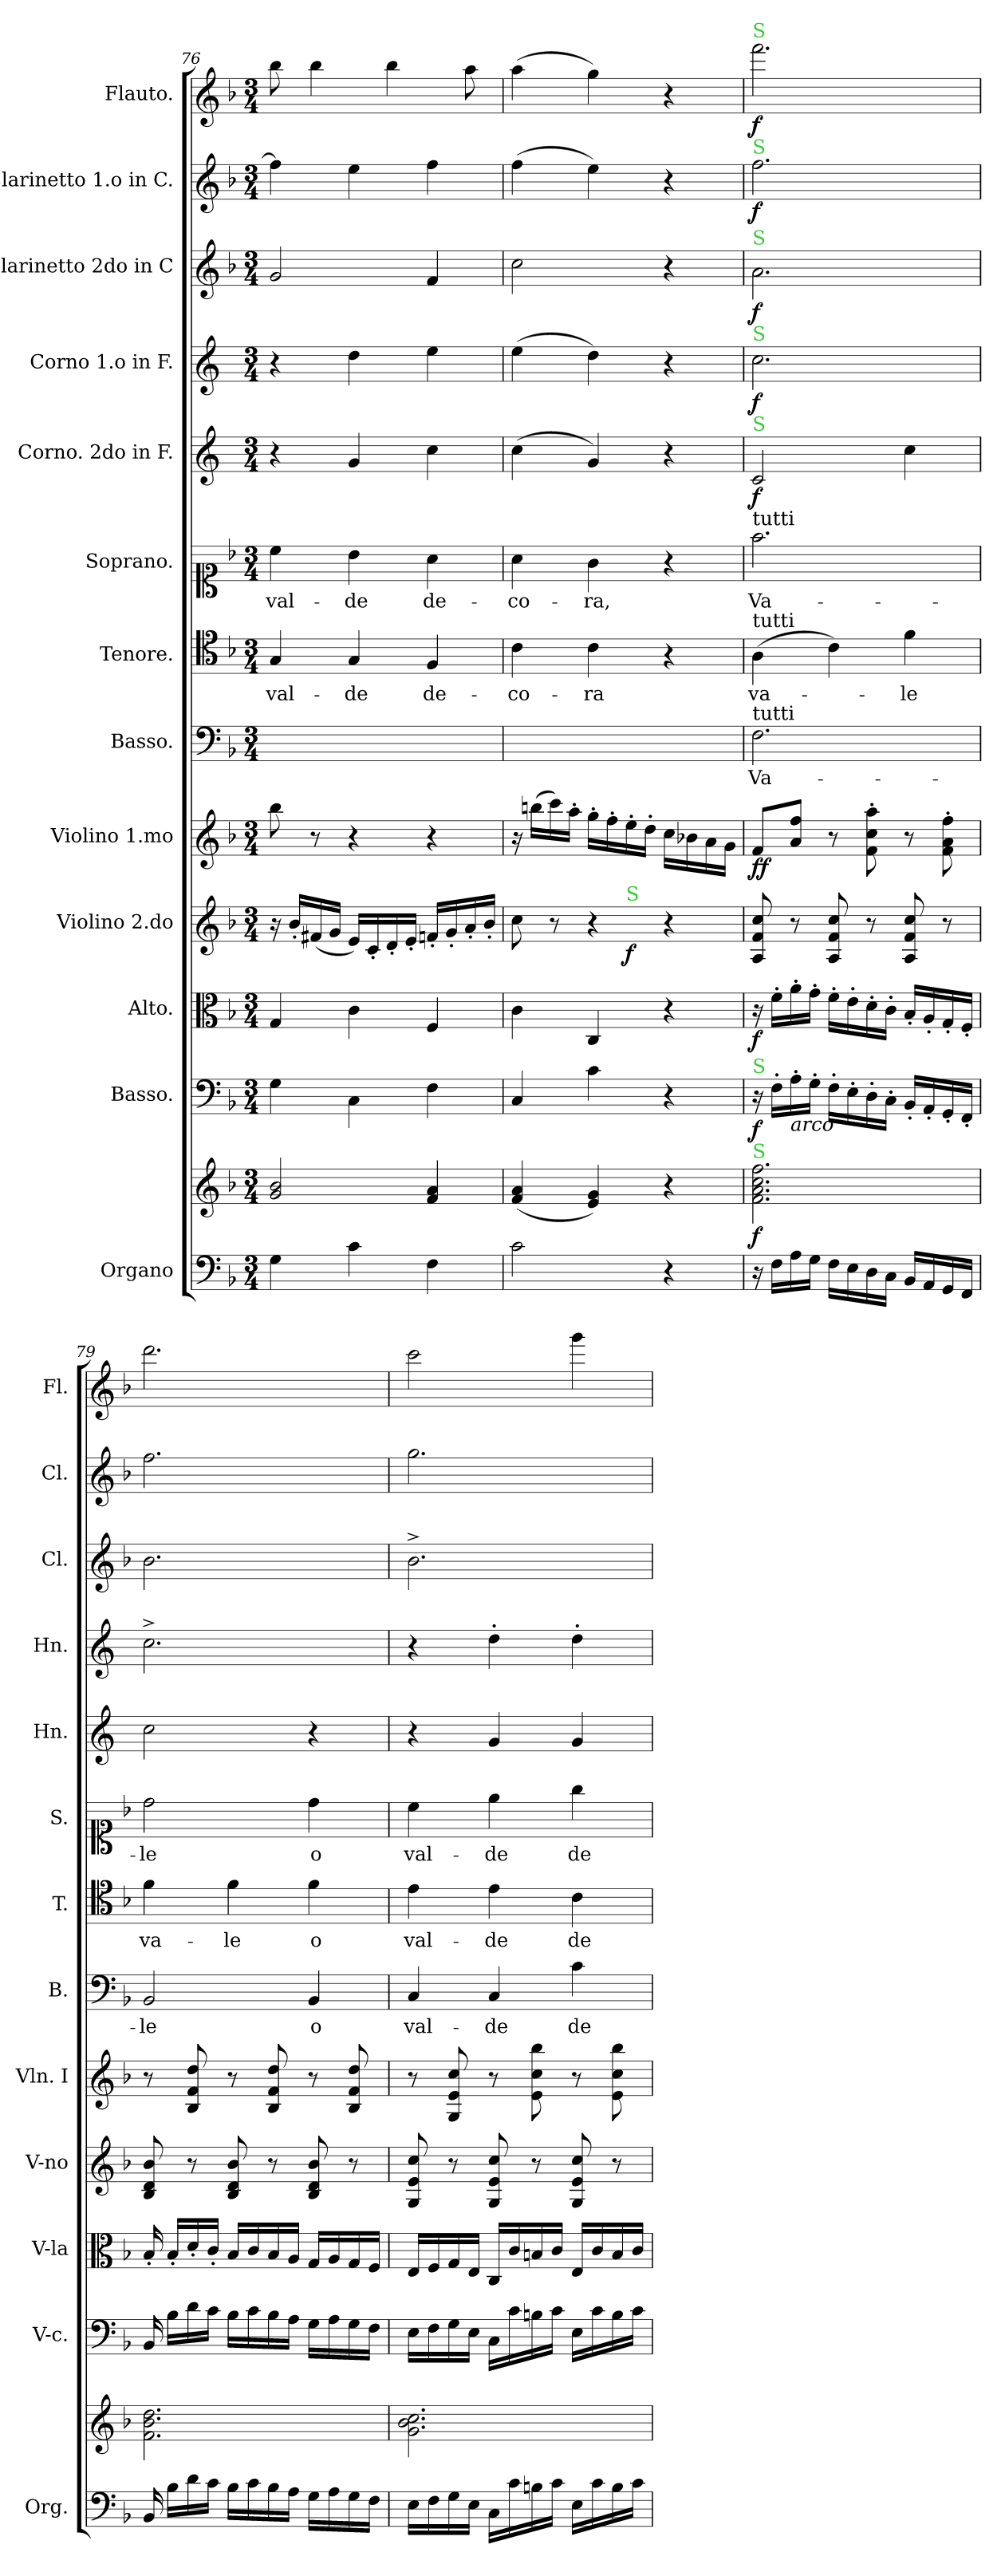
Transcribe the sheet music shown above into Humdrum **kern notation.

**kern	**kern	**dynam	**kern	**dynam	**kern	**dynam	**kern	**dynam	**kern	**dynam	**kern	**text	**kern	**text	**kern	**text	**kern	**dynam	**kern	**dynam	**kern	**dynam	**kern	**dynam	**kern	**dynam
*part13	*part13	*part13	*part12	*part12	*part11	*part11	*part10	*part10	*part9	*part9	*part8	*part8	*part7	*part7	*part6	*part6	*part5	*part5	*part4	*part4	*part3	*part3	*part2	*part2	*part1	*part1
*staff14	*staff13	*staff13/14	*staff12	*staff12	*staff11	*staff11	*staff10	*staff10	*staff9	*staff9	*staff8	*staff8	*staff7	*staff7	*staff6	*staff6	*staff5	*staff5	*staff4	*staff4	*staff3	*staff3	*staff2	*staff2	*staff1	*staff1
*I"Organo	*	*	*I"Basso.	*	*I"Alto.	*	*I"Violino 2.do	*	*I"Violino 1.mo	*	*I"Basso.	*	*I"Tenore.	*	*I"Soprano.	*	*I"Corno. 2do in F.	*	*I"Corno 1.o in F.	*	*I"Clarinetto 2do in C	*	*I"Clarinetto 1.o in C.	*	*I"Flauto.	*
*I'Org.	*	*	*I'V-c.	*	*I'V-la	*	*I'V-no	*	*I'Vln. I	*	*I'B.	*	*I'T.	*	*I'S.	*	*I'Hn.	*	*I'Hn.	*	*I'Cl.	*	*I'Cl.	*	*I'Fl.	*
*clefF4	*clefG2	*	*clefF4	*	*clefC3	*	*clefG2	*	*clefG2	*	*clefF4	*	*clefC4	*	*clefC1	*	*clefG2	*	*clefG2	*	*clefG2	*	*clefG2	*	*clefG2	*
*	*	*	*	*	*	*	*	*	*	*	*	*	*	*	*	*	*ITrd4c7	*	*ITrd4c7	*	*	*	*	*	*	*
*k[b-]	*k[b-]	*	*k[b-]	*	*k[b-]	*	*k[b-]	*	*k[b-]	*	*k[b-]	*	*k[b-]	*	*k[b-]	*	*k[b-]	*	*k[b-]	*	*k[b-]	*	*k[b-]	*	*k[b-]	*
*F:	*F:	*	*F:	*	*F:	*	*F:	*	*F:	*	*F:	*	*	*	*F:	*	*	*	*	*	*F:	*	*F:	*	*F:	*
*M3/4	*M3/4	*	*M3/4	*	*M3/4	*	*M3/4	*	*M3/4	*	*M3/4	*	*M3/4	*	*M3/4	*	*M3/4	*	*M3/4	*	*M3/4	*	*M3/4	*	*M3/4	*
=76	=76	=76	=76	=76	=76	=76	=76	=76	=76	=76	=76	=76	=76	=76	=76	=76	=76	=76	=76	=76	=76	=76	=76	=76	=76	=76
4G\	2g/ 2b-/	.	4G\	.	4G/	.	16r	.	8bb-\	.	2.ryy	.	4G/	val-	4cc\	val-	4r	.	4r	.	2g/	.	4ff\]	.	8bb-\	.
.	.	.	.	.	.	.	16b-'/LL	.	.	.	.	.	.	.	.	.	.	.	.	.	.	.	.	.	.	.
.	.	.	.	.	.	.	(16f#X/	.	8r	.	.	.	.	.	.	.	.	.	.	.	.	.	.	.	4bb-\	.
.	.	.	.	.	.	.	16g/JJ	.	.	.	.	.	.	.	.	.	.	.	.	.	.	.	.	.	.	.
4c\	.	.	4C\	.	4c\	.	16e/LL)	.	4r	.	.	.	4G/	-de	4b-\	-de	4c/	.	4g\	.	.	.	4ee\	.	.	.
.	.	.	.	.	.	.	16c'/	.	.	.	.	.	.	.	.	.	.	.	.	.	.	.	.	.	.	.
.	.	.	.	.	.	.	16d'/	.	.	.	.	.	.	.	.	.	.	.	.	.	.	.	.	.	4bb-\	.
.	.	.	.	.	.	.	16e'/JJ	.	.	.	.	.	.	.	.	.	.	.	.	.	.	.	.	.	.	.
4F\	4f/ 4a/	.	4F\	.	4F/	.	16fn'/LL	.	4r	.	.	.	4F/	de-	4a\	de-	4f\	.	4a\	.	4f/	.	4ff\	.	.	.
.	.	.	.	.	.	.	16g'/	.	.	.	.	.	.	.	.	.	.	.	.	.	.	.	.	.	.	.
.	.	.	.	.	.	.	16a'/	.	.	.	.	.	.	.	.	.	.	.	.	.	.	.	.	.	8aa\	.
.	.	.	.	.	.	.	16b-'/JJ	.	.	.	.	.	.	.	.	.	.	.	.	.	.	.	.	.	.	.
=77	=77	=77	=77	=77	=77	=77	=77	=77	=77	=77	=77	=77	=77	=77	=77	=77	=77	=77	=77	=77	=77	=77	=77	=77	=77	=77
*	*	*	*	*	*	*	*^	*	*	*	*	*	*	*	*	*	*	*	*	*	*	*	*	*	*	*
2c\	(4f/ 4a/	.	4C/	.	4c\	.	8cc\	4.ryy	.	16r	.	2.ryy	.	4c\	-co-	4a\	-co-	(4f\	.	(4a\	.	2cc\	.	(4ff\	.	(4aa\	.
.	.	.	.	.	.	.	.	.	.	(16bbn\LL	.	.	.	.	.	.	.	.	.	.	.	.	.	.	.	.	.
.	.	.	.	.	.	.	8r	.	.	16ccc\)	.	.	.	.	.	.	.	.	.	.	.	.	.	.	.	.	.
.	.	.	.	.	.	.	.	.	.	16aa'\JJ	.	.	.	.	.	.	.	.	.	.	.	.	.	.	.	.	.
.	4e/ 4g/)	.	4c\	.	4C/	.	4r	.	.	16gg'\LL	.	.	.	4c\	-ra	4g\	-ra,	4c/)	.	4g\)	.	.	.	4ee\)	.	4gg\)	.
.	.	.	.	.	.	.	.	.	.	16ff'\	.	.	.	.	.	.	.	.	.	.	.	.	.	.	.	.	.
!	!	!	!	!	!	!	!	!LO:TX:a:color=limegreen:t=S	!	!	!	!	!	!	!	!	!	!	!	!	!	!	!	!	!	!	!
.	.	.	.	.	.	.	.	4.ryy	f	16ee'\	.	.	.	.	.	.	.	.	.	.	.	.	.	.	.	.	.
.	.	.	.	.	.	.	.	.	.	16dd'\JJ	.	.	.	.	.	.	.	.	.	.	.	.	.	.	.	.	.
4r	4r	.	4r	.	4r	.	4r	.	.	16cc\LL	.	.	.	4r	.	4r	.	4r	.	4r	.	4r	.	4r	.	4r	.
.	.	.	.	.	.	.	.	.	.	16b-X\	.	.	.	.	.	.	.	.	.	.	.	.	.	.	.	.	.
.	.	.	.	.	.	.	.	.	.	16a\	.	.	.	.	.	.	.	.	.	.	.	.	.	.	.	.	.
.	.	.	.	.	.	.	.	.	.	16g\JJ	.	.	.	.	.	.	.	.	.	.	.	.	.	.	.	.	.
=78	=78	=78	=78	=78	=78	=78	=78	=78	=78	=78	=78	=78	=78	=78	=78	=78	=78	=78	=78	=78	=78	=78	=78	=78	=78	=78	=78
!	!	!	!	!	!	!	!	!	!	!	!	!	!	!	!	!	!	!	!	!	!	!	!	!	!	!LO:TX:a:color=limegreen:t=S	!
!	!	!	!	!	!	!	!	!	!	!	!	!	!	!	!	!	!	!	!	!	!	!	!	!LO:TX:a:color=limegreen:t=S	!	!	!
!	!	!	!	!	!	!	!	!	!	!	!	!	!	!	!	!	!	!	!	!	!	!LO:TX:a:color=limegreen:t=S	!	!	!	!	!
!	!	!	!	!	!	!	!	!	!	!	!	!	!	!	!	!	!	!	!	!LO:TX:a:color=limegreen:t=S	!	!	!	!	!	!	!
!	!	!	!	!	!	!	!	!	!	!	!	!	!	!	!	!	!	!LO:TX:a:color=limegreen:t=S	!	!	!	!	!	!	!	!	!
!	!	!	!	!	!	!	!	!	!	!	!	!	!	!	!	!LO:TX:a:t=tutti	!	!	!	!	!	!	!	!	!	!	!
!	!	!	!	!	!	!	!	!	!	!	!	!	!	!LO:TX:a:t=tutti	!	!	!	!	!	!	!	!	!	!	!	!	!
!	!	!	!	!	!	!	!	!	!	!	!	!LO:TX:a:t=tutti	!	!	!	!	!	!	!	!	!	!	!	!	!	!	!
!	!	!	!LO:TX:a:color=limegreen:t=S	!	!	!	!	!	!	!	!	!	!	!	!	!	!	!	!	!	!	!	!	!	!	!	!
!	!LO:TX:a:color=limegreen:t=S	!	!	!	!	!	!	!	!	!	!	!	!	!	!	!	!	!	!	!	!	!	!	!	!	!	!
!	!	!LO:DY:b	!	!	!	!	!	!	!	!	!LO:DY:b	!	!	!	!	!	!	!	!	!	!	!	!	!	!	!	!
*	*	*	*	*	*	*	*v	*v	*	*	*	*	*	*	*	*	*	*	*	*	*	*	*	*	*	*	*
16r	2.f\ 2.a\ 2.cc\ 2.ff\	f	16r	f	16r	f	8A/ 8f/ 8cc/	.	8f/L	ff	2.F\	Va-	(4A\	va-	2.ff\	Va-	2F/	f	2.f\	f	2.a\	f	2.ff\	f	2.fff\	f
16F\LL	.	.	16F'\LL	.	16f'\LL	.	.	.	.	.	.	.	.	.	.	.	.	.	.	.	.	.	.	.	.	.
!	!	!	!LO:TX:b:i:t=arco	!	!	!	!	!	!	!	!	!	!	!	!	!	!	!	!	!	!	!	!	!	!	!
16A\	.	.	16A'\	.	16a'\	.	8r	.	8a/ 8ff/J	.	.	.	.	.	.	.	.	.	.	.	.	.	.	.	.	.
16G\JJ	.	.	16G'\JJ	.	16g'\JJ	.	.	.	.	.	.	.	.	.	.	.	.	.	.	.	.	.	.	.	.	.
16F\LL	.	.	16F'\LL	.	16f'\LL	.	8A/ 8f/ 8cc/	.	8r	.	.	.	4c\)	.	.	.	.	.	.	.	.	.	.	.	.	.
16E\	.	.	16E'\	.	16e'\	.	.	.	.	.	.	.	.	.	.	.	.	.	.	.	.	.	.	.	.	.
16D\	.	.	16D'\	.	16d'\	.	8r	.	8f'\ 8cc'\ 8aa'\	.	.	.	.	.	.	.	.	.	.	.	.	.	.	.	.	.
16C\JJ	.	.	16C'\JJ	.	16c'\JJ	.	.	.	.	.	.	.	.	.	.	.	.	.	.	.	.	.	.	.	.	.
16BB-/LL	.	.	16BB-'/LL	.	16B-'/LL	.	8A/ 8f/ 8cc/	.	8r	.	.	.	4f\	-le	.	.	4f\	.	.	.	.	.	.	.	.	.
16AA/	.	.	16AA'/	.	16A'/	.	.	.	.	.	.	.	.	.	.	.	.	.	.	.	.	.	.	.	.	.
16GG/	.	.	16GG'/	.	16G'/	.	8r	.	8f'\ 8a'\ 8ff'\	.	.	.	.	.	.	.	.	.	.	.	.	.	.	.	.	.
16FF/JJ	.	.	16FF'/JJ	.	16F'/JJ	.	.	.	.	.	.	.	.	.	.	.	.	.	.	.	.	.	.	.	.	.
=79	=79	=79	=79	=79	=79	=79	=79	=79	=79	=79	=79	=79	=79	=79	=79	=79	=79	=79	=79	=79	=79	=79	=79	=79	=79	=79
16BB-/	2.f\ 2.b-\ 2.dd\	.	16BB-/	.	16B-'/	.	8B-/ 8d/ 8b-/	.	8r	.	2BB-/	-le	4f\	va-	2dd\	-le	2f\	.	2.f^<\	.	2.b-\	.	2.ff\	.	2.ddd\	.
16B-\LL	.	.	16B-\LL	.	16B-'/LL	.	.	.	.	.	.	.	.	.	.	.	.	.	.	.	.	.	.	.	.	.
16d\	.	.	16d\	.	16d'/	.	8r	.	8B-/ 8f/ 8dd/	.	.	.	.	.	.	.	.	.	.	.	.	.	.	.	.	.
16c\JJ	.	.	16c\JJ	.	16c'/JJ	.	.	.	.	.	.	.	.	.	.	.	.	.	.	.	.	.	.	.	.	.
16B-\LL	.	.	16B-\LL	.	16B-/LL	.	8B-/ 8d/ 8b-/	.	8r	.	.	.	4f\	-le	.	.	.	.	.	.	.	.	.	.	.	.
16c\	.	.	16c\	.	16c/	.	.	.	.	.	.	.	.	.	.	.	.	.	.	.	.	.	.	.	.	.
16B-\	.	.	16B-\	.	16B-/	.	8r	.	8B-/ 8f/ 8dd/	.	.	.	.	.	.	.	.	.	.	.	.	.	.	.	.	.
16A\JJ	.	.	16A\JJ	.	16A/JJ	.	.	.	.	.	.	.	.	.	.	.	.	.	.	.	.	.	.	.	.	.
16G\LL	.	.	16G\LL	.	16G/LL	.	8B-/ 8d/ 8b-/	.	8r	.	4BB-/	o	4f\	o	4dd\	o	4r	.	.	.	.	.	.	.	.	.
16A\	.	.	16A\	.	16A/	.	.	.	.	.	.	.	.	.	.	.	.	.	.	.	.	.	.	.	.	.
16G\	.	.	16G\	.	16G/	.	8r	.	8B-/ 8f/ 8dd/	.	.	.	.	.	.	.	.	.	.	.	.	.	.	.	.	.
16F\JJ	.	.	16F\JJ	.	16F/JJ	.	.	.	.	.	.	.	.	.	.	.	.	.	.	.	.	.	.	.	.	.
=80	=80	=80	=80	=80	=80	=80	=80	=80	=80	=80	=80	=80	=80	=80	=80	=80	=80	=80	=80	=80	=80	=80	=80	=80	=80	=80
16E\LL	2.g\ 2.b-\ 2.cc\	.	16E\LL	.	16E/LL	.	8G/ 8e/ 8cc/	.	8r	.	4C/	val-	4e\	val-	4cc\	val-	4r	.	4r	.	2.b-^<\	.	2.gg\	.	2ccc\	.
16F\	.	.	16F\	.	16F/	.	.	.	.	.	.	.	.	.	.	.	.	.	.	.	.	.	.	.	.	.
16G\	.	.	16G\	.	16G/	.	8r	.	8G/ 8e/ 8cc/	.	.	.	.	.	.	.	.	.	.	.	.	.	.	.	.	.
16E\JJ	.	.	16E\JJ	.	16E/JJ	.	.	.	.	.	.	.	.	.	.	.	.	.	.	.	.	.	.	.	.	.
16C\LL	.	.	16C\LL	.	16C/LL	.	8G/ 8e/ 8cc/	.	8r	.	4C/	-de	4e\	-de	4ee\	-de	4c/	.	4g'\	.	.	.	.	.	.	.
16c\	.	.	16c\	.	16c/	.	.	.	.	.	.	.	.	.	.	.	.	.	.	.	.	.	.	.	.	.
16Bn\	.	.	16Bn\	.	16Bn/	.	8r	.	8e\ 8cc\ 8bb-\	.	.	.	.	.	.	.	.	.	.	.	.	.	.	.	.	.
16c\JJ	.	.	16c\JJ	.	16c/JJ	.	.	.	.	.	.	.	.	.	.	.	.	.	.	.	.	.	.	.	.	.
16E\LL	.	.	16E\LL	.	16E/LL	.	8G/ 8e/ 8cc/	.	8r	.	4c\	de-	4c\	de-	4gg\	de-	4c/	.	4g'\	.	.	.	.	.	4ggg\	.
16c\	.	.	16c\	.	16c/	.	.	.	.	.	.	.	.	.	.	.	.	.	.	.	.	.	.	.	.	.
16B\	.	.	16B\	.	16B/	.	8r	.	8e\ 8cc\ 8bb-\	.	.	.	.	.	.	.	.	.	.	.	.	.	.	.	.	.
16c\JJ	.	.	16c\JJ	.	16c/JJ	.	.	.	.	.	.	.	.	.	.	.	.	.	.	.	.	.	.	.	.	.
=	=	=	=	=	=	=	=	=	=	=	=	=	=	=	=	=	=	=	=	=	=	=	=	=	=	=
*-	*-	*-	*-	*-	*-	*-	*-	*-	*-	*-	*-	*-	*-	*-	*-	*-	*-	*-	*-	*-	*-	*-	*-	*-	*-	*-
